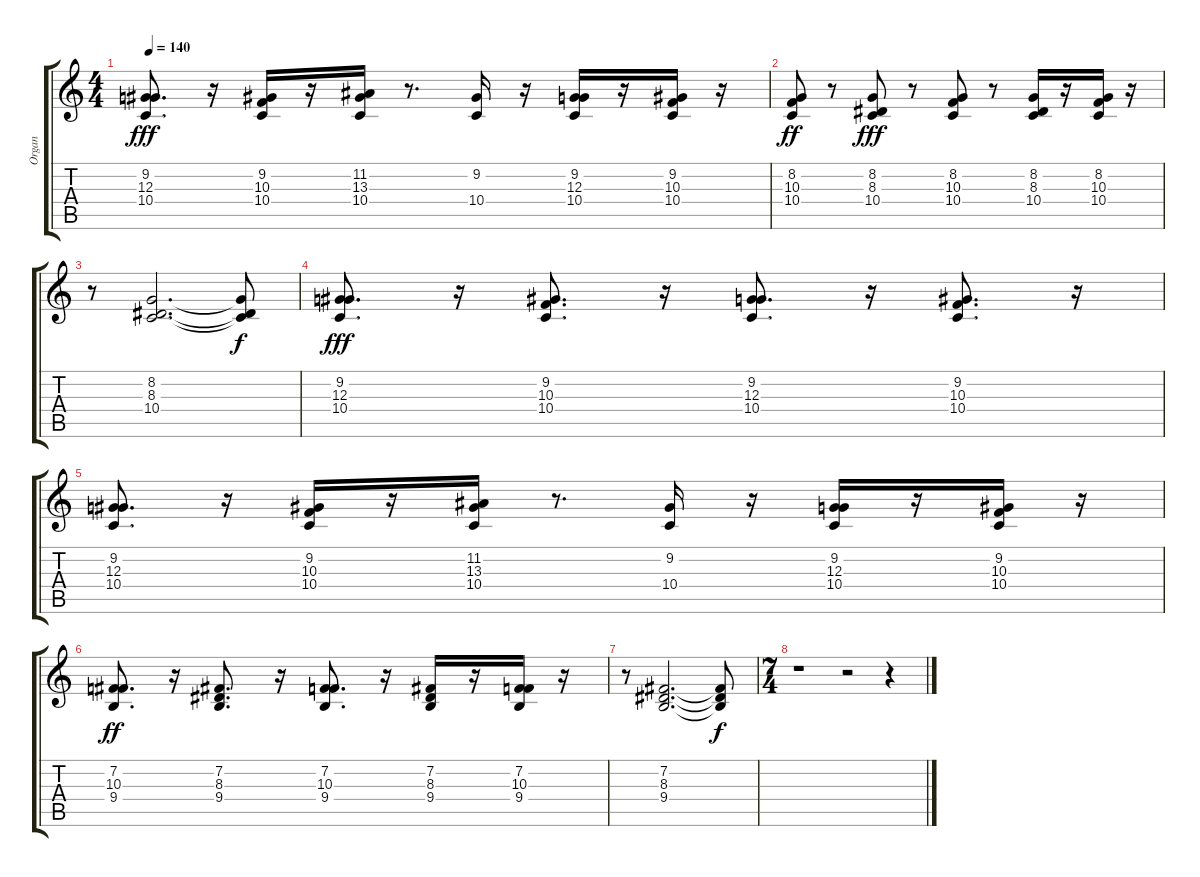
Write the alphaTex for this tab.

\track ("Organ" "Organ") {instrument rockorgan}
\staff {score tabs}
\tuning (E4 B3 G3 D3 A2 E2) {hide}
\ts (4 4)
\tempo 140
\clef g2
\ks c
(9.2 12.3 10.4).8{d dy fff} r.16 (9.2 10.3 10.4).16 r.16 (11.2 13.3 10.4).16 r.8{d} (9.2 10.4).16 r.16 (9.2 12.3 10.4).16 r.16 (9.2 10.3 10.4).16 r.16 |
(8.2 10.3 10.4).8{dy ff} r.8 (8.2 8.3 10.4).8{dy fff} r.8 (8.2 10.3 10.4).8 r.8 (8.2 8.3 10.4).16 r.16 (8.2 10.3 10.4).16 r.16 |
r.8 (8.2 8.3 10.4).2{d} (8.2{t} 8.3{t} 10.4{t}).8{dy f} |
(9.2 12.3 10.4).8{d dy fff} r.16 (9.2 10.3 10.4).8{d} r.16 (9.2 12.3 10.4).8{d} r.16 (9.2 10.3 10.4).8{d} r.16 |
(9.2 12.3 10.4).8{d} r.16 (9.2 10.3 10.4).16 r.16 (11.2 13.3 10.4).16 r.8{d} (9.2 10.4).16 r.16 (9.2 12.3 10.4).16 r.16 (9.2 10.3 10.4).16 r.16 |
(7.2 10.3 9.4).8{d dy ff} r.16 (7.2 8.3 9.4).8{d} r.16 (7.2 10.3 9.4).8{d} r.16 (7.2 8.3 9.4).16 r.16 (7.2 10.3 9.4).16 r.16 |
r.8 (7.2 8.3 9.4).2{d} (7.2{t} 8.3{t} 9.4{t}).8{dy f} |
\ts (7 4)
r.1 r.2 r.4
